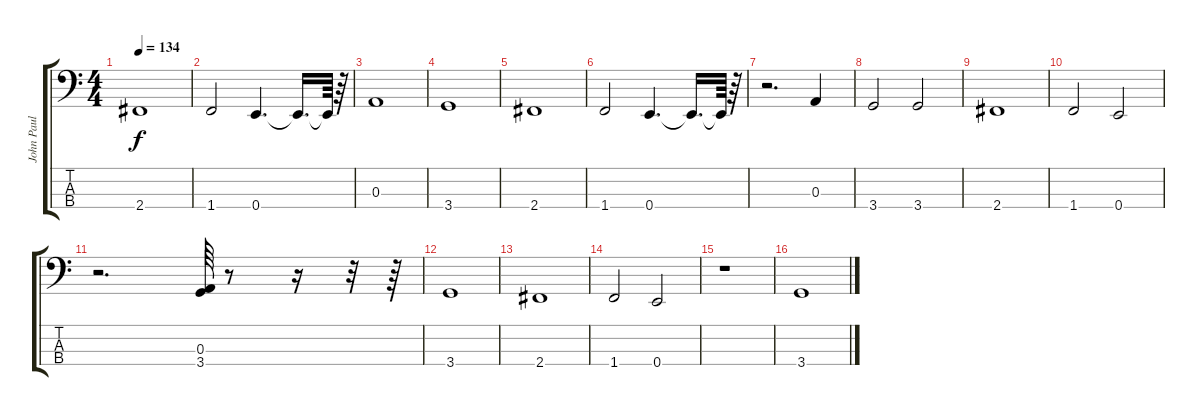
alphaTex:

\track ("John Paul Jones - Bass Guitar" "John Paul ") {instrument electricbassfinger}
\staff {score tabs}
\tuning (G2 D2 A1 E1) {hide}
\ts (4 4)
\tempo 134
\clef f4
\ks c
2.4.1{dy f} |
1.4.2 0.4.4{d} 0.4{t}.16{d} 0.4{t}.64 r.64 |
0.3.1 |
3.4.1 |
2.4.1 |
1.4.2 0.4.4{d} 0.4{t}.16{d} 0.4{t}.64 r.64 |
r.2{d} 0.3.4 |
3.4.2 3.4.2 |
2.4.1 |
1.4.2 0.4.2 |
r.2{d} (0.3 3.4).64 r.8 r.16 r.32 r.64 |
3.4.1 |
2.4.1 |
1.4.2 0.4.2 |
r.1 |
3.4.1
